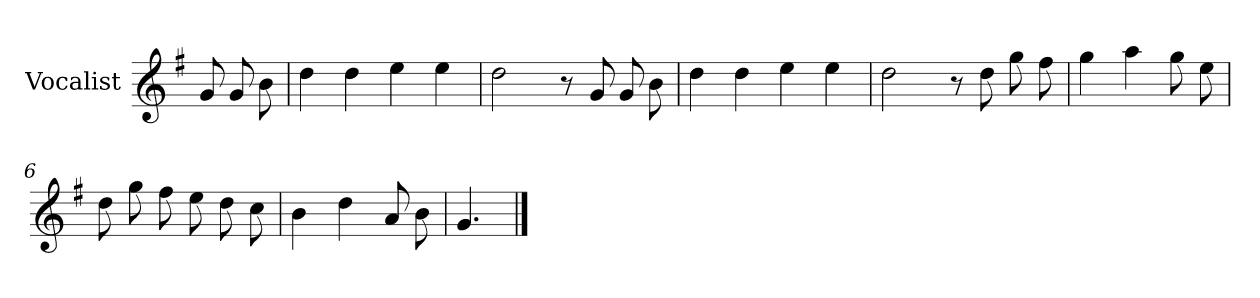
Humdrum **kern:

**kern
*part1
*staff1
*I"Vocalist
*k[f#]
*G:
=
8g
8g
8b
=1
4dd
4dd
4ee
4ee
=2
2dd
8r
8g
8g
8b
=3
4dd
4dd
4ee
4ee
=4
2dd
8r
8dd
8gg
8ff#
=5
4gg
4aa
8gg
8ee
=6
8dd
8gg
8ff#
8ee
8dd
8cc
=7
4b
4dd
8a
8b
=8
4.g
==
*-
